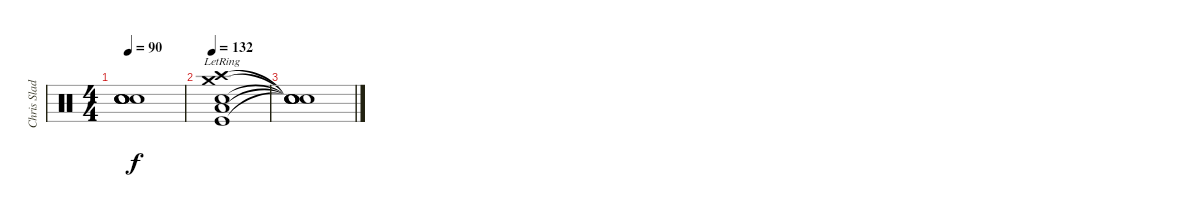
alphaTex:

\track ("Chris Slade" "Chris Slad") {instrument percussion}
\staff {score}
\articulation defaults
\ts (4 4)
\tempo 90
\clef neutral
\ks c
("Snare (hit)"{t} "Snare (hit)"{t} "Snare (hit)"{t} "Snare (hit)"{t} "Snare (hit)"{t}).1{dy f} |
\tempo 132
("Crash medium (hit)"{lr} "Crash high (hit)"{lr} "Snare (hit) 2" "Kick (hit)" "Low Tom (hit)").1 |
("Snare (hit)"{t} "Snare (hit)"{t} "Snare (hit)"{t} "Snare (hit)"{t} "Snare (hit)"{t}).1
